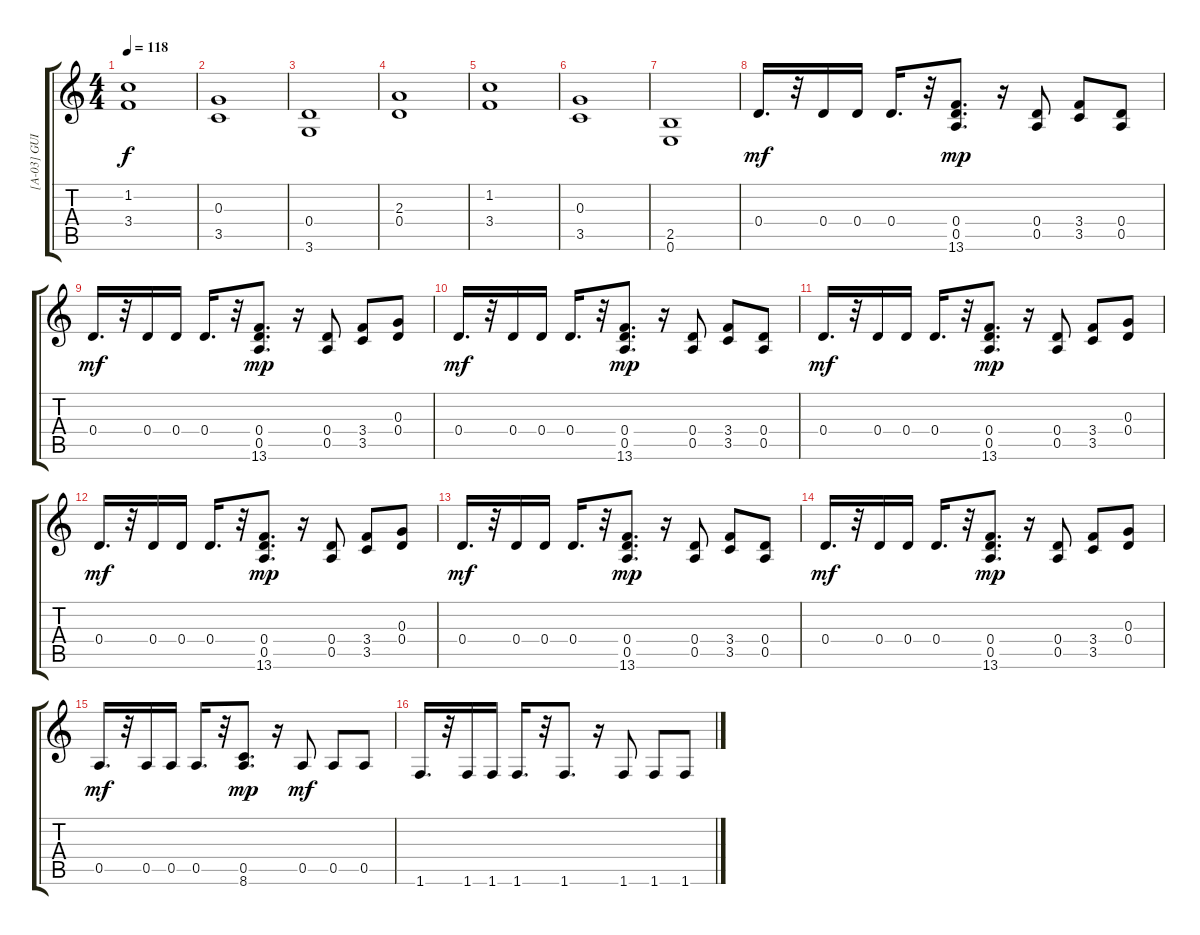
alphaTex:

\track ("[A-03] GUITER" "[A-03] GUI") {instrument distortionguitar}
\staff {score tabs}
\tuning (E4 B3 G3 D3 A2 E2) {hide}
\ts (4 4)
\tempo 118
\clef g2
\ks c
(1.2 3.4).1{dy f} |
(0.3 3.5).1 |
(0.4 3.6).1 |
(2.3 0.4).1 |
(1.2 3.4).1 |
(0.3 3.5).1 |
(2.5 0.6).1 |
0.4.16{d dy mf} r.32 0.4.16 0.4.16 0.4.16{d} r.32 (0.4 0.5 13.6).8{d dy mp} r.16 (0.4 0.5).8 (3.4 3.5).8 (0.4 0.5).8 |
0.4.16{d dy mf} r.32 0.4.16 0.4.16 0.4.16{d} r.32 (0.4 0.5 13.6).8{d dy mp} r.16 (0.4 0.5).8 (3.4 3.5).8 (0.3 0.4).8 |
0.4.16{d dy mf} r.32 0.4.16 0.4.16 0.4.16{d} r.32 (0.4 0.5 13.6).8{d dy mp} r.16 (0.4 0.5).8 (3.4 3.5).8 (0.4 0.5).8 |
0.4.16{d dy mf} r.32 0.4.16 0.4.16 0.4.16{d} r.32 (0.4 0.5 13.6).8{d dy mp} r.16 (0.4 0.5).8 (3.4 3.5).8 (0.3 0.4).8 |
0.4.16{d dy mf} r.32 0.4.16 0.4.16 0.4.16{d} r.32 (0.4 0.5 13.6).8{d dy mp} r.16 (0.4 0.5).8 (3.4 3.5).8 (0.3 0.4).8 |
0.4.16{d dy mf} r.32 0.4.16 0.4.16 0.4.16{d} r.32 (0.4 0.5 13.6).8{d dy mp} r.16 (0.4 0.5).8 (3.4 3.5).8 (0.4 0.5).8 |
0.4.16{d dy mf} r.32 0.4.16 0.4.16 0.4.16{d} r.32 (0.4 0.5 13.6).8{d dy mp} r.16 (0.4 0.5).8 (3.4 3.5).8 (0.3 0.4).8 |
0.5.16{d dy mf} r.32 0.5.16 0.5.16 0.5.16{d} r.32 (0.5 8.6).8{d dy mp} r.16 0.5.8{dy mf} 0.5.8 0.5.8 |
1.6.16{d} r.32 1.6.16 1.6.16 1.6.16{d} r.32 1.6.8{d} r.16 1.6.8 1.6.8 1.6.8
